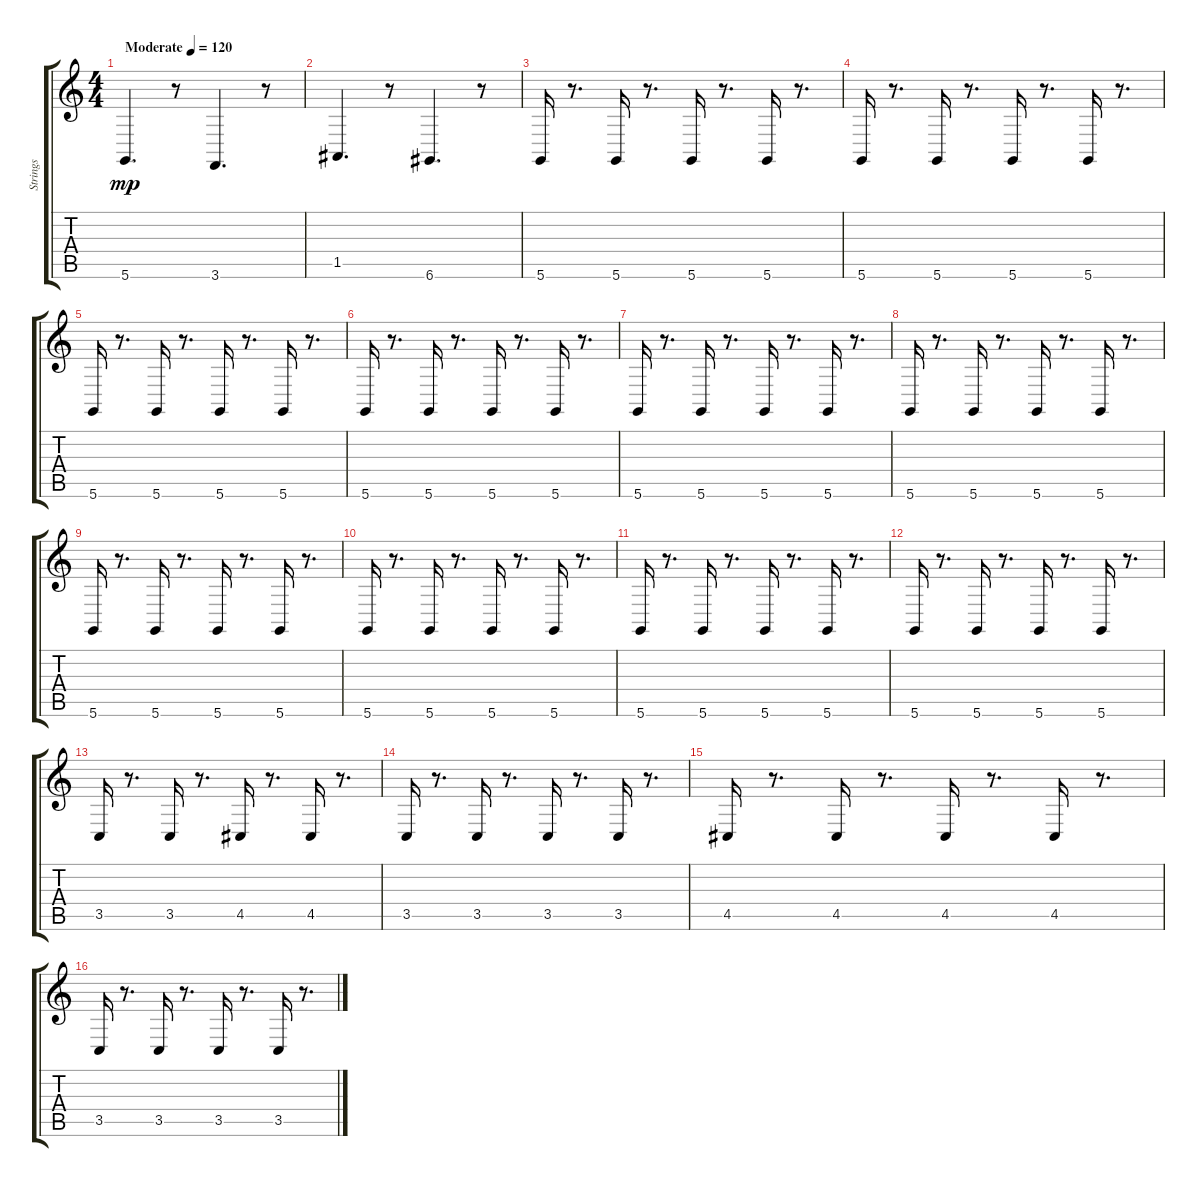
\track ("Strings" "Strings") {instrument pizzicatostrings}
\staff {score tabs}
\tuning (E4 B3 G3 D3 A2 D2) {hide}
\ts (4 4)
\tempo (120 "Moderate")
\clef g2
\ks c
5.6.4{d dy mp instrument pizzicatostrings} r.8 3.6.4{d} r.8 |
1.5.4{d} r.8 6.6.4{d} r.8 |
5.6.16 r.8{d} 5.6.16 r.8{d} 5.6.16 r.8{d} 5.6.16 r.8{d} |
5.6.16 r.8{d} 5.6.16 r.8{d} 5.6.16 r.8{d} 5.6.16 r.8{d} |
5.6.16 r.8{d} 5.6.16 r.8{d} 5.6.16 r.8{d} 5.6.16 r.8{d} |
5.6.16 r.8{d} 5.6.16 r.8{d} 5.6.16 r.8{d} 5.6.16 r.8{d} |
5.6.16 r.8{d} 5.6.16 r.8{d} 5.6.16 r.8{d} 5.6.16 r.8{d} |
5.6.16 r.8{d} 5.6.16 r.8{d} 5.6.16 r.8{d} 5.6.16 r.8{d} |
5.6.16 r.8{d} 5.6.16 r.8{d} 5.6.16 r.8{d} 5.6.16 r.8{d} |
5.6.16 r.8{d} 5.6.16 r.8{d} 5.6.16 r.8{d} 5.6.16 r.8{d} |
5.6.16 r.8{d} 5.6.16 r.8{d} 5.6.16 r.8{d} 5.6.16 r.8{d} |
5.6.16 r.8{d} 5.6.16 r.8{d} 5.6.16 r.8{d} 5.6.16 r.8{d} |
3.5.16 r.8{d} 3.5.16 r.8{d} 4.5.16 r.8{d} 4.5.16 r.8{d} |
3.5.16 r.8{d} 3.5.16 r.8{d} 3.5.16 r.8{d} 3.5.16 r.8{d} |
4.5.16 r.8{d} 4.5.16 r.8{d} 4.5.16 r.8{d} 4.5.16 r.8{d} |
3.5.16 r.8{d} 3.5.16 r.8{d} 3.5.16 r.8{d} 3.5.16 r.8{d}
